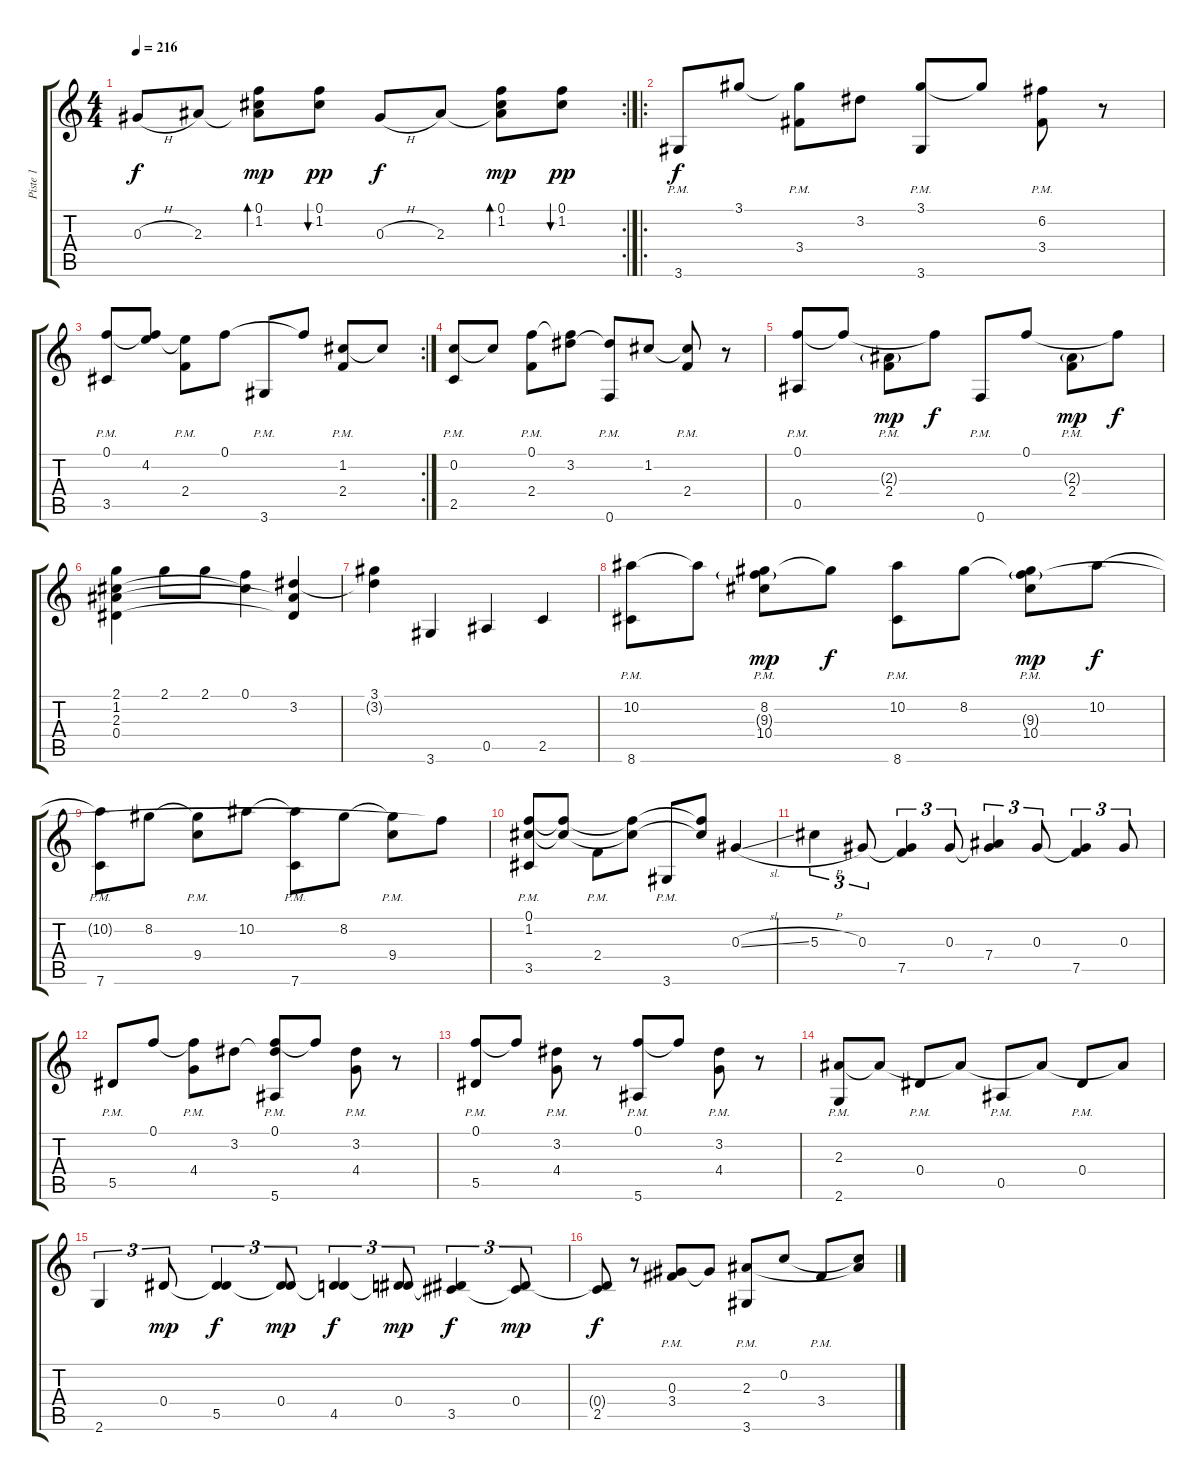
\track ("Piste 1" "Piste 1") {instrument electricguitarjazz}
\staff {score tabs}
\tuning (F4 C4 Ab3 Eb3 Bb2 F2) {hide}
\rc 2
\ts (4 4)
\tempo 216
\clef g2
\ks c
0.3{h}.8{dy f} 2.3.8 (0.1 1.2 2.3{t}).8{bd 60 dy mp} (0.1 1.2).8{bu 60 dy pp} 0.3{h}.8{dy f} 2.3.8 (0.1 1.2 2.3{t}).8{bd 60 dy mp} (0.1 1.2).8{bu 60 dy pp} |
\ro
3.6{pm}.8{dy f} 3.1.8 (3.1{t} 3.4{pm}).8 3.2.8 (3.1 3.6{pm}).8 3.1{t}.8 (6.2 3.4{pm}).8 r.8 |
\rc 2
(0.1 3.5{pm}).8 (0.1{t} 4.2).8 (4.2{t} 2.4{pm}).8 0.1.8 3.6{pm}.8 0.1{t}.8 (1.2 2.4{pm}).8 1.2{t}.8 |
(0.2 2.5{pm}).8 0.2{t}.8 (0.1 2.4{pm}).8 (0.1{t} 3.2).8 (3.2{t} 0.6{pm}).8 1.2.8 (1.2{t} 2.4{pm}).8 r.8 |
(0.1 0.5{pm}).8 0.1{t}.8 (2.3{g} 2.4{pm}).8{dy mp} 0.1{t}.8{dy f} 0.6{pm}.8 0.1.8 (2.3{g} 2.4{pm}).8{dy mp} 0.1{t}.8{dy f} |
(2.1 1.2 2.3 0.4).4 2.1.8 2.1.8 (0.1 1.2{t}).4 (3.2 2.3{t} 0.4{t}).4 |
(3.1 3.2{t}).4 3.6.4 0.5.4 2.5.4 |
(10.2 8.6{pm}).8 10.2{t}.8 (8.2 9.3{g} 10.4{pm}).8{dy mp} 8.2{t}.8{dy f} (10.2 8.6{pm}).8 8.2.8 (8.2{t} 9.3{g} 10.4{pm}).8{dy mp} 10.2.8{dy f} |
(10.2{t} 7.6{pm}).8 8.2.8 (8.2{t} 9.4{pm}).8 10.2.8 (10.2{t} 7.6{pm}).8 8.2.8 (8.2{t} 9.4{pm}).8 9.3{t}.8 |
(0.1 1.2 3.5{pm}).8 (0.1{t} 1.2{t}).8 2.4{pm}.8 (0.1{t} 1.2{t}).8 3.6{pm}.8 (0.1{t} 1.2{t}).8 0.3{sl}.4 |
5.3{h}.4{tu (3 2)} 0.3.8{tu (3 2)} (0.3{t} 7.5).4{tu (3 2)} 0.3.8{tu (3 2)} (0.3{t} 7.4).4{tu (3 2)} 0.3.8{tu (3 2)} (0.3{t} 7.5).4{tu (3 2)} 0.3.8{tu (3 2)} |
5.5{pm}.8 0.1.8 (0.1{t} 4.4{pm}).8 3.2.8 (0.1 3.2{t} 5.6{pm}).8 0.1{t}.8 (3.2 4.4{pm}).8 r.8 |
(0.1 5.5{pm}).8 0.1{t}.8 (3.2 4.4{pm}).8 r.8 (0.1 5.6{pm}).8 0.1{t}.8 (3.2 4.4{pm}).8 r.8 |
(2.3 2.6{pm}).8 2.3{t}.8 0.4{pm}.8 2.3{t}.8 0.5{pm}.8 2.3{t}.8 0.4{pm}.8 2.3{t}.8 |
2.6.4{tu (3 2)} 0.4.8{tu (3 2) dy mp} (0.4{t} 5.5).4{tu (3 2) dy f} (0.4 5.5{t}).8{tu (3 2) dy mp} (0.4{t} 4.5).4{tu (3 2) dy f} (0.4 4.5{t}).8{tu (3 2) dy mp} (0.4{t} 3.5).4{tu (3 2) dy f} (0.4 3.5{t}).8{tu (3 2) dy mp} |
(0.4{t} 2.5).8{dy f} r.8 (0.3 3.4{pm}).8 0.3{t}.8 (2.3 3.6{pm}).8 0.2.8 3.4{pm}.8 (0.2{t} 2.3{t}).8
